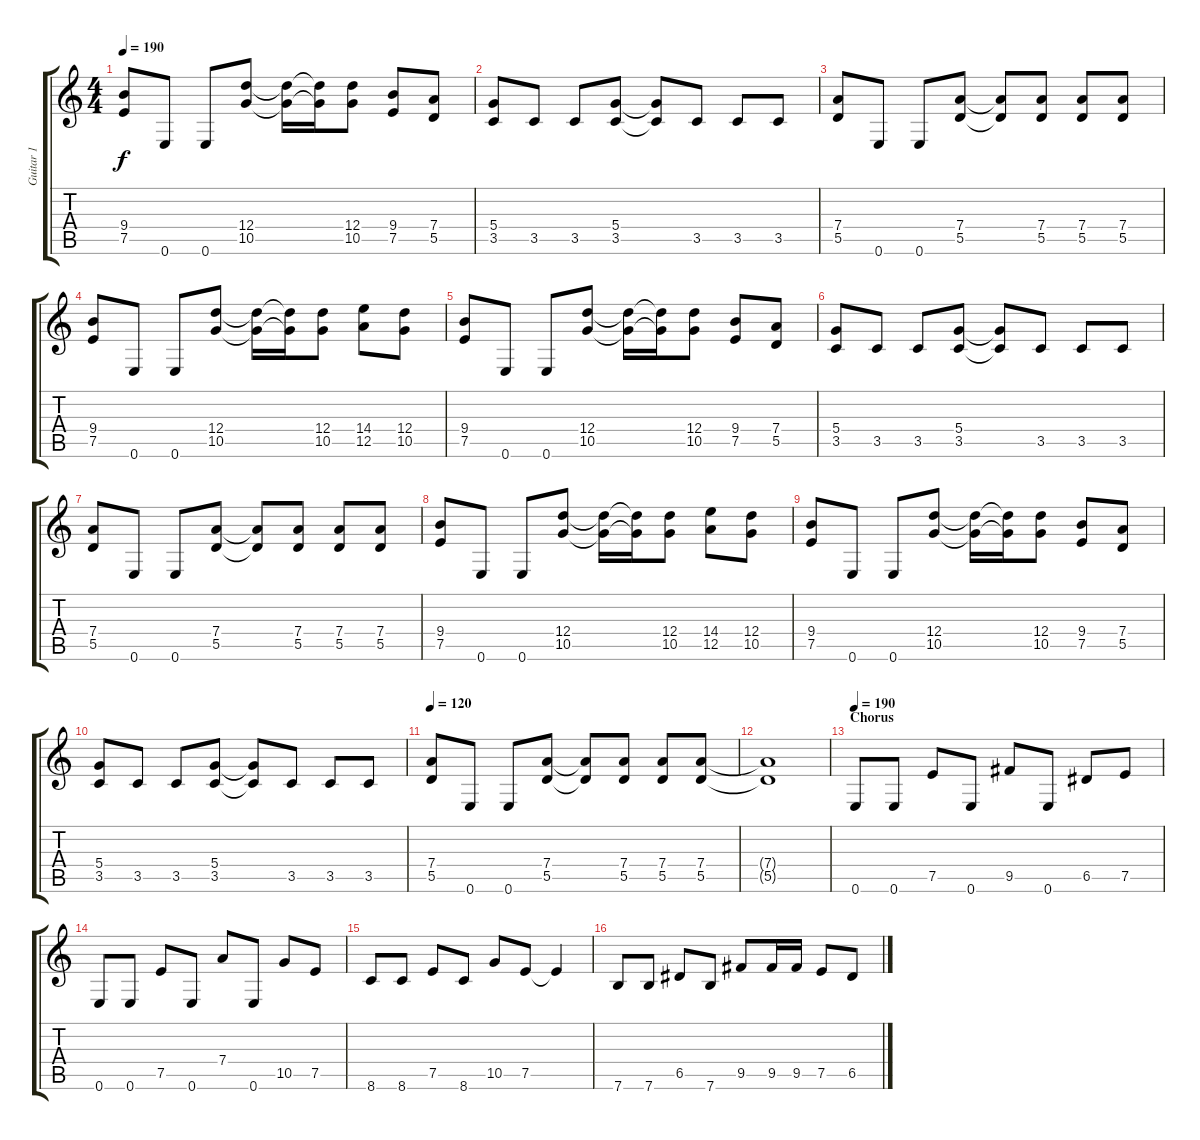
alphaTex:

\track ("Guitar 1" "Guitar 1") {instrument distortionguitar}
\staff {score tabs}
\tuning (E4 B3 G3 D3 A2 E2) {hide}
\ts (4 4)
\tempo 190
\clef g2
\ks c
(9.4 7.5).8{dy f} 0.6.8 0.6.8 (12.4 10.5).8 (12.4{t} 10.5{t}).16 (12.4{t} 10.5{t}).16 (12.4 10.5).8 (9.4 7.5).8 (7.4 5.5).8 |
(5.4 3.5).8 3.5.8 3.5.8 (5.4 3.5).8 (5.4{t} 3.5{t}).8 3.5.8 3.5.8 3.5.8 |
(7.4 5.5).8 0.6.8 0.6.8 (7.4 5.5).8 (7.4{t} 5.5{t}).8 (7.4 5.5).8 (7.4 5.5).8 (7.4 5.5).8 |
(9.4 7.5).8 0.6.8 0.6.8 (12.4 10.5).8 (12.4{t} 10.5{t}).16 (12.4{t} 10.5{t}).16 (12.4 10.5).8 (14.4 12.5).8 (12.4 10.5).8 |
(9.4 7.5).8 0.6.8 0.6.8 (12.4 10.5).8 (12.4{t} 10.5{t}).16 (12.4{t} 10.5{t}).16 (12.4 10.5).8 (9.4 7.5).8 (7.4 5.5).8 |
(5.4 3.5).8 3.5.8 3.5.8 (5.4 3.5).8 (5.4{t} 3.5{t}).8 3.5.8 3.5.8 3.5.8 |
(7.4 5.5).8 0.6.8 0.6.8 (7.4 5.5).8 (7.4{t} 5.5{t}).8 (7.4 5.5).8 (7.4 5.5).8 (7.4 5.5).8 |
(9.4 7.5).8 0.6.8 0.6.8 (12.4 10.5).8 (12.4{t} 10.5{t}).16 (12.4{t} 10.5{t}).16 (12.4 10.5).8 (14.4 12.5).8 (12.4 10.5).8 |
(9.4 7.5).8 0.6.8 0.6.8 (12.4 10.5).8 (12.4{t} 10.5{t}).16 (12.4{t} 10.5{t}).16 (12.4 10.5).8 (9.4 7.5).8 (7.4 5.5).8 |
(5.4 3.5).8 3.5.8 3.5.8 (5.4 3.5).8 (5.4{t} 3.5{t}).8 3.5.8 3.5.8 3.5.8 |
\tempo 120
(7.4 5.5).8 0.6.8 0.6.8 (7.4 5.5).8 (7.4{t} 5.5{t}).8 (7.4 5.5).8 (7.4 5.5).8 (7.4 5.5).8 |
(7.4{t} 5.5{t}).1 |
\section ("" "Chorus")
\tempo 190
0.6.8{volume 13} 0.6.8 7.5.8 0.6.8 9.5.8 0.6.8 6.5.8 7.5.8 |
0.6.8 0.6.8 7.5.8 0.6.8 7.4.8 0.6.8 10.5.8 7.5.8 |
8.6.8 8.6.8 7.5.8 8.6.8 10.5.8 7.5.8 7.5{t}.4 |
7.6.8 7.6.8 6.5.8 7.6.8 9.5.8 9.5.16 9.5.16 7.5.8 6.5.8
